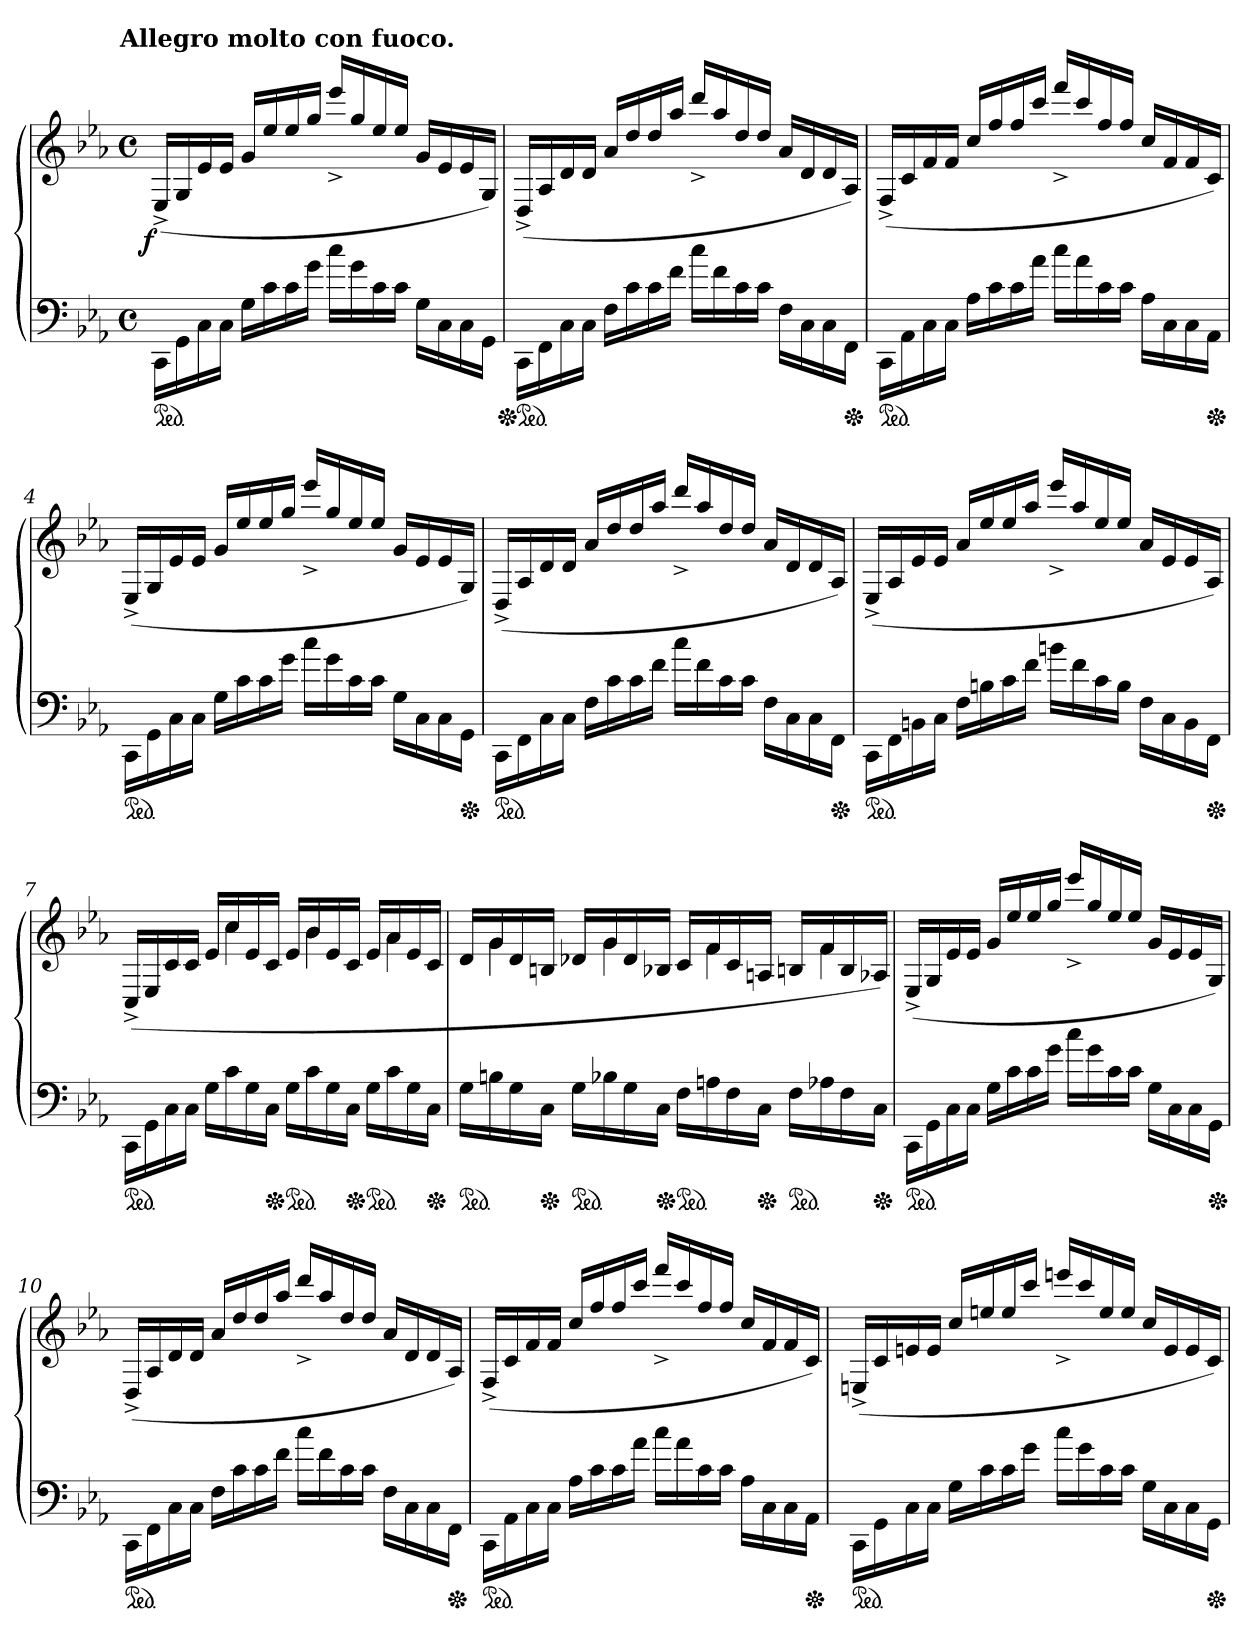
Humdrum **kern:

**kern	**kern	**dynam
*part1	*part1	*part1
*staff2	*staff1	*staff1/2
*clefF4	*clefG2	*
*k[b-e-a-]	*k[b-e-a-]	*
*c:	*c:	*
!!LO:TX:omd:t=Allegro molto con fuoco.
*M2/2	*M2/2	*
*met(c)	*met(c)	*
*MM160	*MM160	*
=1	=1	=1
!	!	!LO:DY:rj
*ped	*	*
16CC\LL	(>16E-^</LL	f
16GG\	16G/	.
16C	16e-	.
16CJJ	16e-JJ	.
16GLL	16g/LL	.
16c	16ee-	.
16c	16ee-	.
16g\JJ	16gg/JJ	.
16cc\LL	16eee-^</LL	.
16g\	16gg/	.
16c\	16ee-/	.
16c\JJ	16ee-/JJ	.
16G\LL	16gLL	.
16C	16e-	.
16C	16e-	.
16GG\JJ	16G/JJ)	.
=2	=2	=2
*Xped	*	*
*ped	*	*
16CC\LL	(>16D^</LL	.
16FF\	16A-/	.
16C	16d	.
16CJJ	16dJJ	.
16FLL	16a-/LL	.
16c	16dd	.
16c	16dd	.
16f\JJ	16aa-/JJ	.
16cc\LL	16ddd^</LL	.
16f\	16aa-/	.
16c\	16dd/	.
16c\JJ	16dd/JJ	.
16F\LL	16a-/LL	.
16C	16d	.
16C	16d	.
*Xped	*	*
16FF\JJ	16A-/JJ)	.
=3	=3	=3
*ped	*	*
16CC\LL	(>16F^/LL	.
16AA-	16c	.
16C	16f	.
16CJJ	16fJJ	.
16A-\LL	16cc/LL	.
16c	16ff	.
16c	16ff	.
16a-\JJ	16ccc/JJ	.
16cc\LL	16fff^</LL	.
16a-\	16ccc/	.
16c\	16ff/	.
16c\JJ	16ff/JJ	.
16A-\LL	16ccLL	.
16C	16f	.
16C	16f	.
*Xped	*	*
16AA-JJ	16cJJ)	.
=4	=4	=4
*ped	*	*
16CC\LL	(>16E-^/LL	.
16GG\	16G/	.
16C	16e-	.
16CJJ	16e-JJ	.
16GLL	16g/LL	.
16c	16ee-	.
16c	16ee-	.
16g\JJ	16gg/JJ	.
16cc\LL	16eee-^</LL	.
16g\	16gg/	.
16c\	16ee-/	.
16c\JJ	16ee-/JJ	.
16G\LL	16gLL	.
16C	16e-	.
16C	16e-	.
*Xped	*	*
16GG\JJ	16G/JJ)	.
=5	=5	=5
*ped	*	*
16CC\LL	(>16D^</LL	.
16FF\	16A-/	.
16C	16d	.
16CJJ	16dJJ	.
16FLL	16a-/LL	.
16c	16dd	.
16c	16dd	.
16f\JJ	16aa-/JJ	.
16cc\LL	16ddd^</LL	.
16f\	16aa-/	.
16c\	16dd/	.
16c\JJ	16dd/JJ	.
16F\LL	16a-LL	.
16C	16d	.
16C	16d	.
*Xped	*	*
16FF\JJ	16A-/JJ)	.
=6	=6	=6
*ped	*	*
16CC\LL	(>16E-^/LL	.
16FF\	16A-/	.
16BBn	16e-	.
16CJJ	16e-JJ	.
16FLL	16a-/LL	.
16Bn	16ee-	.
16c	16ee-	.
16f\JJ	16aa-/JJ	.
16bn\LL	16eee-^</LL	.
16f\	16aa-/	.
16c\	16ee-/	.
16B\JJ	16ee-/JJ	.
16F\LL	16a-LL	.
16C	16e-	.
16BB	16e-	.
*Xped	*	*
16FFJJ	16A-JJ)	.
=7	=7	=7
*	*^	*
*ped	*	*	*
16CC\LL	(>16C^/LL	4ryy	.
16GG\	16E-/	.	.
16C	16c	.	.
16CJJ	16cJJ	.	.
16GLL	16e-/LL	16ryy	.
!	!	!LO:N:vis=4	!
16c	16cc	8.cc\	.
16G	16e-	.	.
*Xped	*	*	*
16CJJ	16cJJ	.	.
*ped	*	*	*
16GLL	16e-/LL	16ryy	.
!	!	!LO:N:vis=4	!
16c	16b-	8.b-\	.
16G	16e-	.	.
*Xped	*	*	*
16CJJ	16cJJ	.	.
*ped	*	*	*
16GLL	16e-/LL	16ryy	.
!	!	!LO:N:vis=4	!
16c	16a-	8.a-\	.
16G	16e-	.	.
*Xped	*	*	*
16CJJ	16cJJ	.	.
=8	=8	=8	=8
*ped	*	*	*
16GLL	16d/LL	16ryy	.
!	!	!LO:N:vis=4	!
16Bn	16g	8.g\	.
16G	16d	.	.
*Xped	*	*	*
16CJJ	16BnJJ	.	.
*ped	*	*	*
16GLL	16d-X/LL	16ryy	.
!	!	!LO:N:vis=4	!
16B-X	16g	8.g\	.
16G	16d-	.	.
*Xped	*	*	*
16CJJ	16B-XJJ	.	.
*ped	*	*	*
16FLL	16c/LL	16ryy	.
!	!	!LO:N:vis=4	!
16An	16f	8.f\	.
16F	16c	.	.
*Xped	*	*	*
16CJJ	16AnJJ	.	.
*ped	*	*	*
16FLL	16Bn/LL	16ryy	.
!	!	!LO:N:vis=4	!
16A-X	16f	8.f\	.
16F	16B	.	.
*Xped	*	*	*
16CJJ	16A-XJJ)	.	.
*	*v	*v	*
=9	=9	=9
*ped	*	*
16CC\LL	(>16E-^/LL	.
16GG\	16G/	.
16C	16e-	.
16CJJ	16e-JJ	.
16GLL	16g/LL	.
16c	16ee-	.
16c	16ee-	.
16g\JJ	16gg/JJ	.
16cc\LL	16eee-^</LL	.
16g\	16gg/	.
16c\	16ee-/	.
16c\JJ	16ee-/JJ	.
16G\LL	16gLL	.
16C	16e-	.
16C	16e-	.
*Xped	*	*
16GG\JJ	16G/JJ)	.
=10	=10	=10
*ped	*	*
16CC\LL	(>16D^/LL	.
16FF\	16A-/	.
16C	16d	.
16CJJ	16dJJ	.
16FLL	16a-/LL	.
16c	16dd	.
16c	16dd	.
16f\JJ	16aa-/JJ	.
16cc\LL	16ddd^</LL	.
16f\	16aa-/	.
16c\	16dd/	.
16c\JJ	16dd/JJ	.
16F\LL	16a-LL	.
16C	16d	.
16C	16d	.
*Xped	*	*
16FF\JJ	16A-/JJ)	.
=11	=11	=11
*ped	*	*
16CC\LL	(>16F^/LL	.
16AA-\	16c/	.
16C	16f	.
16CJJ	16fJJ	.
16A-LL	16cc/LL	.
16c	16ff	.
16c	16ff	.
16a-\JJ	16ccc/JJ	.
16cc\LL	16fff^</LL	.
16a-\	16ccc/	.
16c\	16ff/	.
16c\JJ	16ff/JJ	.
16A-\LL	16ccLL	.
16C	16f	.
16C	16f	.
*Xped	*	*
16AA-JJ	16cJJ)	.
=12	=12	=12
*ped	*	*
16CC\LL	(>16En^/LL	.
16GG\	16c/	.
16C	16en	.
16CJJ	16eJJ	.
16GLL	16cc/LL	.
16c	16een	.
16c	16ee	.
16g\JJ	16ccc/JJ	.
16cc\LL	16eeen^</LL	.
16g\	16ccc/	.
16c\	16ee/	.
16c\JJ	16ee/JJ	.
16G\LL	16ccLL	.
16C	16e	.
16C	16e	.
*Xped	*	*
16GGJJ	16cJJ)	.
=	=	=
*-	*-	*-
